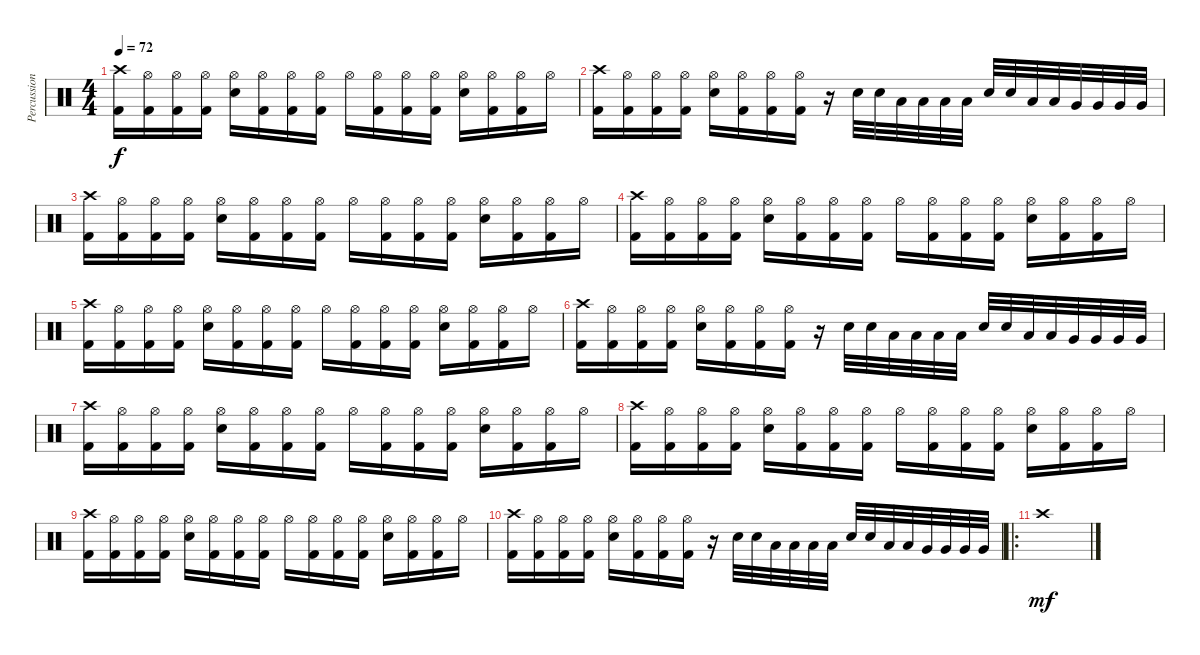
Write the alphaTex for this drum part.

\track ("Percussion" "Percussion") {instrument percussion}
\staff {score}
\articulation defaults
\ts (4 4)
\tempo 72
\clef neutral
\ks c
("Crash high (hit)" "Kick (hit) 2").16{dy f} ("Hi-Hat (open)" "Kick (hit) 2").16 ("Hi-Hat (open)" "Kick (hit) 2").16 ("Hi-Hat (open)" "Kick (hit) 2").16 ("Hi-Hat (open)" "Electric Snare (hit)").16 ("Hi-Hat (open)" "Kick (hit) 2").16 ("Hi-Hat (open)" "Kick (hit) 2").16 ("Hi-Hat (open)" "Kick (hit) 2").16 "Hi-Hat (open)".16 ("Hi-Hat (open)" "Kick (hit) 2").16 ("Hi-Hat (open)" "Kick (hit) 2").16 ("Hi-Hat (open)" "Kick (hit) 2").16 ("Hi-Hat (open)" "Electric Snare (hit)").16 ("Hi-Hat (open)" "Kick (hit) 2").16 ("Hi-Hat (open)" "Kick (hit) 2").16 "Hi-Hat (open)".16 |
("Crash high (hit)" "Kick (hit) 2").16 ("Hi-Hat (open)" "Kick (hit) 2").16 ("Hi-Hat (open)" "Kick (hit) 2").16 ("Hi-Hat (open)" "Kick (hit) 2").16 ("Hi-Hat (open)" "Electric Snare (hit)").16 ("Hi-Hat (open)" "Kick (hit) 2").16 ("Hi-Hat (open)" "Kick (hit) 2").16 ("Hi-Hat (open)" "Kick (hit) 2").16 r.16 "Electric Snare (hit)".32 "Electric Snare (hit)".32 "Low Tom (hit)".32 "Low Tom (hit)".32 "Low Tom (hit)".32 "Low Tom (hit)".32 "Electric Snare (hit)".32 "Electric Snare (hit)".32 "Low Tom (hit)".32 "Low Tom (hit)".32 "Very Low Tom (hit)".32 "Very Low Tom (hit)".32 "Very Low Tom (hit)".32 "Very Low Tom (hit)".32 |
("Crash high (hit)" "Kick (hit) 2").16 ("Hi-Hat (open)" "Kick (hit) 2").16 ("Hi-Hat (open)" "Kick (hit) 2").16 ("Hi-Hat (open)" "Kick (hit) 2").16 ("Hi-Hat (open)" "Electric Snare (hit)").16 ("Hi-Hat (open)" "Kick (hit) 2").16 ("Hi-Hat (open)" "Kick (hit) 2").16 ("Hi-Hat (open)" "Kick (hit) 2").16 "Hi-Hat (open)".16 ("Hi-Hat (open)" "Kick (hit) 2").16 ("Hi-Hat (open)" "Kick (hit) 2").16 ("Hi-Hat (open)" "Kick (hit) 2").16 ("Hi-Hat (open)" "Electric Snare (hit)").16 ("Hi-Hat (open)" "Kick (hit) 2").16 ("Hi-Hat (open)" "Kick (hit) 2").16 "Hi-Hat (open)".16 |
("Crash high (hit)" "Kick (hit) 2").16 ("Hi-Hat (open)" "Kick (hit) 2").16 ("Hi-Hat (open)" "Kick (hit) 2").16 ("Hi-Hat (open)" "Kick (hit) 2").16 ("Hi-Hat (open)" "Electric Snare (hit)").16 ("Hi-Hat (open)" "Kick (hit) 2").16 ("Hi-Hat (open)" "Kick (hit) 2").16 ("Hi-Hat (open)" "Kick (hit) 2").16 "Hi-Hat (open)".16 ("Hi-Hat (open)" "Kick (hit) 2").16 ("Hi-Hat (open)" "Kick (hit) 2").16 ("Hi-Hat (open)" "Kick (hit) 2").16 ("Hi-Hat (open)" "Electric Snare (hit)").16 ("Hi-Hat (open)" "Kick (hit) 2").16 ("Hi-Hat (open)" "Kick (hit) 2").16 "Hi-Hat (open)".16 |
("Crash high (hit)" "Kick (hit) 2").16 ("Hi-Hat (open)" "Kick (hit) 2").16 ("Hi-Hat (open)" "Kick (hit) 2").16 ("Hi-Hat (open)" "Kick (hit) 2").16 ("Hi-Hat (open)" "Electric Snare (hit)").16 ("Hi-Hat (open)" "Kick (hit) 2").16 ("Hi-Hat (open)" "Kick (hit) 2").16 ("Hi-Hat (open)" "Kick (hit) 2").16 "Hi-Hat (open)".16 ("Hi-Hat (open)" "Kick (hit) 2").16 ("Hi-Hat (open)" "Kick (hit) 2").16 ("Hi-Hat (open)" "Kick (hit) 2").16 ("Hi-Hat (open)" "Electric Snare (hit)").16 ("Hi-Hat (open)" "Kick (hit) 2").16 ("Hi-Hat (open)" "Kick (hit) 2").16 "Hi-Hat (open)".16 |
("Crash high (hit)" "Kick (hit) 2").16 ("Hi-Hat (open)" "Kick (hit) 2").16 ("Hi-Hat (open)" "Kick (hit) 2").16 ("Hi-Hat (open)" "Kick (hit) 2").16 ("Hi-Hat (open)" "Electric Snare (hit)").16 ("Hi-Hat (open)" "Kick (hit) 2").16 ("Hi-Hat (open)" "Kick (hit) 2").16 ("Hi-Hat (open)" "Kick (hit) 2").16 r.16 "Electric Snare (hit)".32 "Electric Snare (hit)".32 "Low Tom (hit)".32 "Low Tom (hit)".32 "Low Tom (hit)".32 "Low Tom (hit)".32 "Electric Snare (hit)".32 "Electric Snare (hit)".32 "Low Tom (hit)".32 "Low Tom (hit)".32 "Very Low Tom (hit)".32 "Very Low Tom (hit)".32 "Very Low Tom (hit)".32 "Very Low Tom (hit)".32 |
("Crash high (hit)" "Kick (hit) 2").16 ("Hi-Hat (open)" "Kick (hit) 2").16 ("Hi-Hat (open)" "Kick (hit) 2").16 ("Hi-Hat (open)" "Kick (hit) 2").16 ("Hi-Hat (open)" "Electric Snare (hit)").16 ("Hi-Hat (open)" "Kick (hit) 2").16 ("Hi-Hat (open)" "Kick (hit) 2").16 ("Hi-Hat (open)" "Kick (hit) 2").16 "Hi-Hat (open)".16 ("Hi-Hat (open)" "Kick (hit) 2").16 ("Hi-Hat (open)" "Kick (hit) 2").16 ("Hi-Hat (open)" "Kick (hit) 2").16 ("Hi-Hat (open)" "Electric Snare (hit)").16 ("Hi-Hat (open)" "Kick (hit) 2").16 ("Hi-Hat (open)" "Kick (hit) 2").16 "Hi-Hat (open)".16 |
("Crash high (hit)" "Kick (hit) 2").16 ("Hi-Hat (open)" "Kick (hit) 2").16 ("Hi-Hat (open)" "Kick (hit) 2").16 ("Hi-Hat (open)" "Kick (hit) 2").16 ("Hi-Hat (open)" "Electric Snare (hit)").16 ("Hi-Hat (open)" "Kick (hit) 2").16 ("Hi-Hat (open)" "Kick (hit) 2").16 ("Hi-Hat (open)" "Kick (hit) 2").16 "Hi-Hat (open)".16 ("Hi-Hat (open)" "Kick (hit) 2").16 ("Hi-Hat (open)" "Kick (hit) 2").16 ("Hi-Hat (open)" "Kick (hit) 2").16 ("Hi-Hat (open)" "Electric Snare (hit)").16 ("Hi-Hat (open)" "Kick (hit) 2").16 ("Hi-Hat (open)" "Kick (hit) 2").16 "Hi-Hat (open)".16 |
("Crash high (hit)" "Kick (hit) 2").16 ("Hi-Hat (open)" "Kick (hit) 2").16 ("Hi-Hat (open)" "Kick (hit) 2").16 ("Hi-Hat (open)" "Kick (hit) 2").16 ("Hi-Hat (open)" "Electric Snare (hit)").16 ("Hi-Hat (open)" "Kick (hit) 2").16 ("Hi-Hat (open)" "Kick (hit) 2").16 ("Hi-Hat (open)" "Kick (hit) 2").16 "Hi-Hat (open)".16 ("Hi-Hat (open)" "Kick (hit) 2").16 ("Hi-Hat (open)" "Kick (hit) 2").16 ("Hi-Hat (open)" "Kick (hit) 2").16 ("Hi-Hat (open)" "Electric Snare (hit)").16 ("Hi-Hat (open)" "Kick (hit) 2").16 ("Hi-Hat (open)" "Kick (hit) 2").16 "Hi-Hat (open)".16 |
("Crash high (hit)" "Kick (hit) 2").16 ("Hi-Hat (open)" "Kick (hit) 2").16 ("Hi-Hat (open)" "Kick (hit) 2").16 ("Hi-Hat (open)" "Kick (hit) 2").16 ("Hi-Hat (open)" "Electric Snare (hit)").16 ("Hi-Hat (open)" "Kick (hit) 2").16 ("Hi-Hat (open)" "Kick (hit) 2").16 ("Hi-Hat (open)" "Kick (hit) 2").16 r.16 "Electric Snare (hit)".32 "Electric Snare (hit)".32 "Low Tom (hit)".32 "Low Tom (hit)".32 "Low Tom (hit)".32 "Low Tom (hit)".32 "Electric Snare (hit)".32 "Electric Snare (hit)".32 "Low Tom (hit)".32 "Low Tom (hit)".32 "Very Low Tom (hit)".32 "Very Low Tom (hit)".32 "Very Low Tom (hit)".32 "Very Low Tom (hit)".32 |
\ro "Crash high (hit)".1{dy mf}
